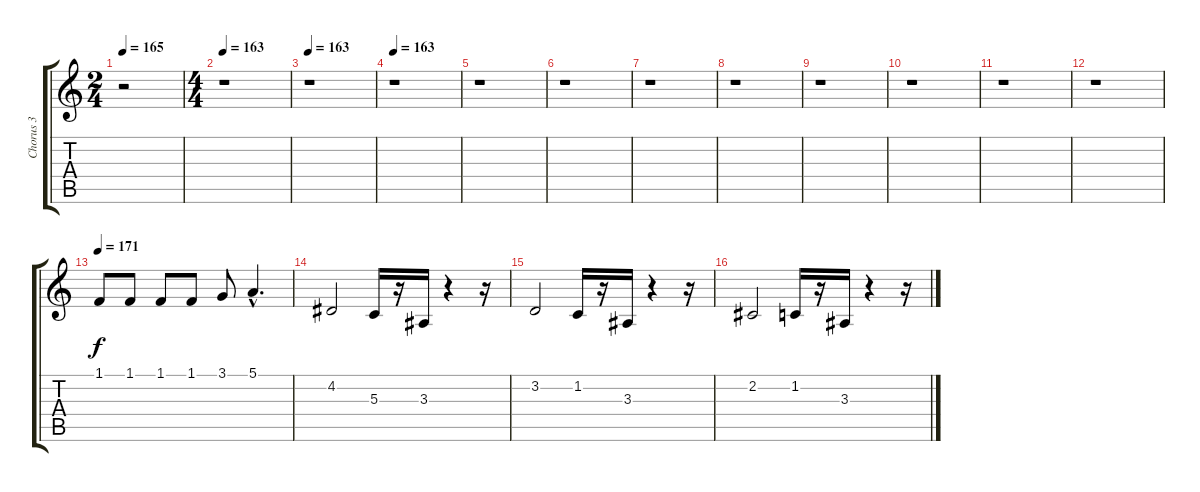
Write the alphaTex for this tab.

\track ("Chorus 3" "Chorus 3") {instrument lead6voice}
\staff {score tabs}
\tuning (E4 B3 G3 D3 A2 E2) {hide}
\ts (2 4)
\tempo 165
\clef g2
\ks c
r.2{dy f} |
\ts (4 4)
\tempo 163
r.1 |
\tempo 163
r.1 |
\tempo 163
r.1 |
r.1 |
r.1 |
r.1 |
r.1 |
r.1 |
r.1 |
r.1 |
r.1 |
\tempo 171
1.1.8 1.1.8 1.1.8 1.1.8 3.1.8 5.1{hac}.4{d} |
4.2.2 5.3.16 r.16 3.3.16 r.4 r.16 |
3.2.2 1.2.16 r.16 3.3.16 r.4 r.16 |
2.2.2 1.2.16 r.16 3.3.16 r.4 r.16
